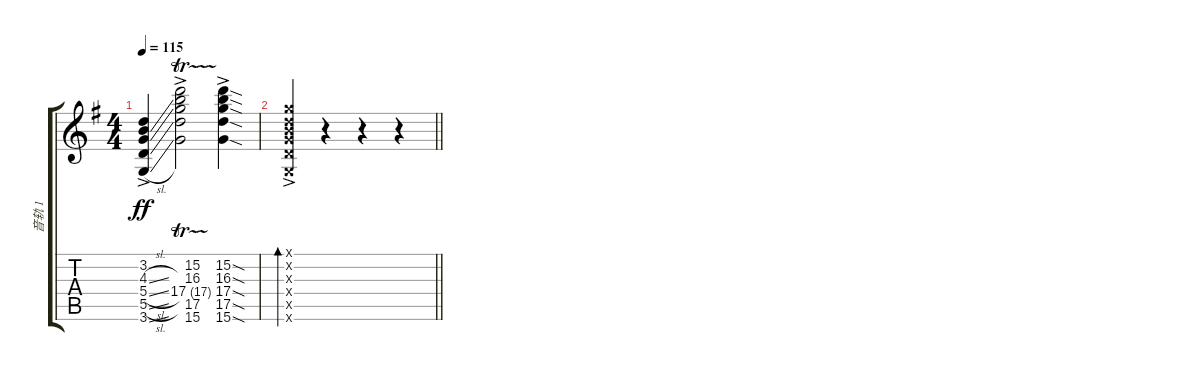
\track ("音轨 1" "音轨 1") {instrument acousticguitarsteel}
\staff {score tabs}
\tuning (E4 B3 G3 D3 A2 E2) {hide}
\ts (4 4)
\tempo 115
\clef g2
\ks g
(3.2 4.3{sl} 5.4{sl} 5.5{sl} 3.6{sl ac}).4{dy ff} (15.2 16.3 17.4{tr (17 16)} 17.5 15.6{ac}).2 (15.2{sod} 16.3{sod} 17.4{sod} 17.5{sod} 15.6{sod ac}).4 |
\barLineRight lightlight
(3.1{ac x} 3.2{ac x} 4.3{ac x} 5.4{ac x} 5.5{ac x} 3.6{ac x}).4{bd 120} r.4 r.4 r.4
